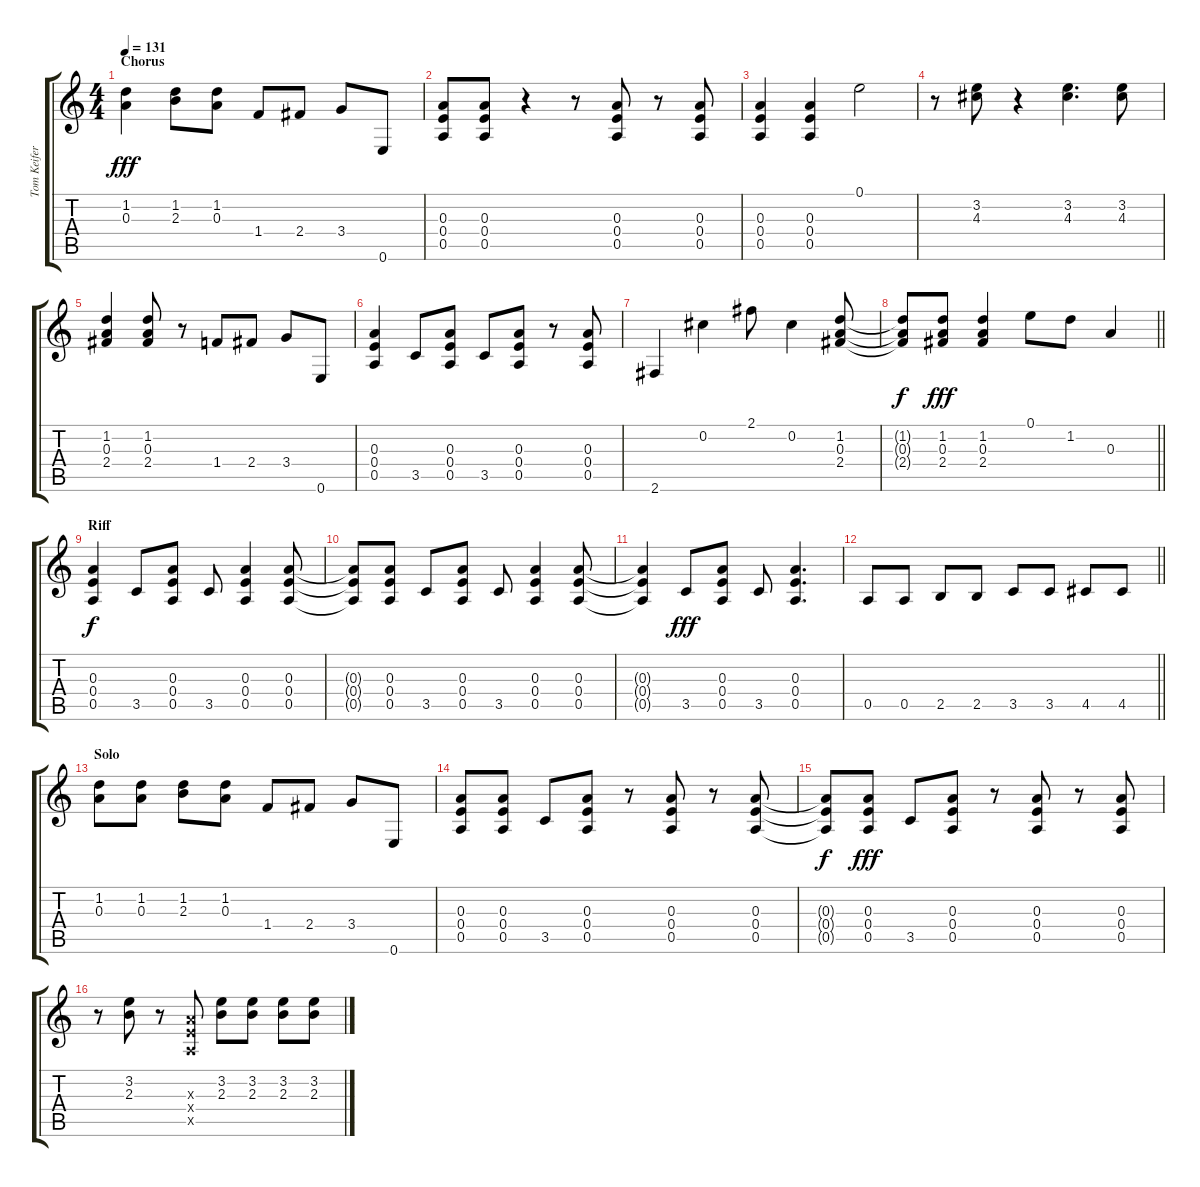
\track ("Tom Keifer - Rhytm Guitar" "Tom Keifer") {instrument distortionguitar}
\staff {score tabs}
\tuning (E4 Db4 A3 E3 A2 E2) {hide}
\ts (4 4)
\section ("" "Chorus")
\tempo 131
\clef g2
\ks c
(1.2 0.3).4{dy fff} (1.2 2.3).8 (1.2 0.3).8 1.4.8 2.4.8 3.4.8 0.6.8 |
(0.3 0.4 0.5).8 (0.3 0.4 0.5).8 r.4 r.8 (0.3 0.4 0.5).8 r.8 (0.3 0.4 0.5).8 |
(0.3 0.4 0.5).4 (0.3 0.4 0.5).4 0.1.2 |
r.8 (3.2 4.3).8 r.4 (3.2 4.3).4{d} (3.2 4.3).8 |
(1.2 0.3 2.4).4 (1.2 0.3 2.4).8 r.8 1.4.8 2.4.8 3.4.8 0.6.8 |
(0.3 0.4 0.5).4 3.5.8 (0.3 0.4 0.5).8 3.5.8 (0.3 0.4 0.5).8 r.8 (0.3 0.4 0.5).8 |
2.6.4 0.2.4 2.1.8 0.2.4 (1.2 0.3 2.4).8 |
\barLineRight lightlight
(1.2{t} 0.3{t} 2.4{t}).8{dy f} (1.2 0.3 2.4).8{dy fff} (1.2 0.3 2.4).4 0.1.8 1.2.8 0.3.4 |
\section ("" "Riff")
(0.3 0.4 0.5).4{dy f} 3.5.8 (0.3 0.4 0.5).8 3.5.8 (0.3 0.4 0.5).4 (0.3 0.4 0.5).8 |
(0.3{t} 0.4{t} 0.5{t}).8 (0.3 0.4 0.5).8 3.5.8 (0.3 0.4 0.5).8 3.5.8 (0.3 0.4 0.5).4 (0.3 0.4 0.5).8 |
(0.3{t} 0.4{t} 0.5{t}).4 3.5.8{dy fff} (0.3 0.4 0.5).8 3.5.8 (0.3 0.4 0.5).4{d} |
\barLineRight lightlight
0.5.8 0.5.8 2.5.8 2.5.8 3.5.8 3.5.8 4.5.8 4.5.8 |
\section ("" "Solo")
(1.2 0.3).8 (1.2 0.3).8 (1.2 2.3).8 (1.2 0.3).8 1.4.8 2.4.8 3.4.8 0.6.8 |
(0.3 0.4 0.5).8 (0.3 0.4 0.5).8 3.5.8 (0.3 0.4 0.5).8 r.8 (0.3 0.4 0.5).8 r.8 (0.3 0.4 0.5).8 |
(0.3{t} 0.4{t} 0.5{t}).8{dy f} (0.3 0.4 0.5).8{dy fff} 3.5.8 (0.3 0.4 0.5).8 r.8 (0.3 0.4 0.5).8 r.8 (0.3 0.4 0.5).8 |
r.8 (3.2 2.3).8 r.8 (0.3{x} 0.4{x} 0.5{x}).8 (3.2 2.3).8 (3.2 2.3).8 (3.2 2.3).8 (3.2 2.3).8
